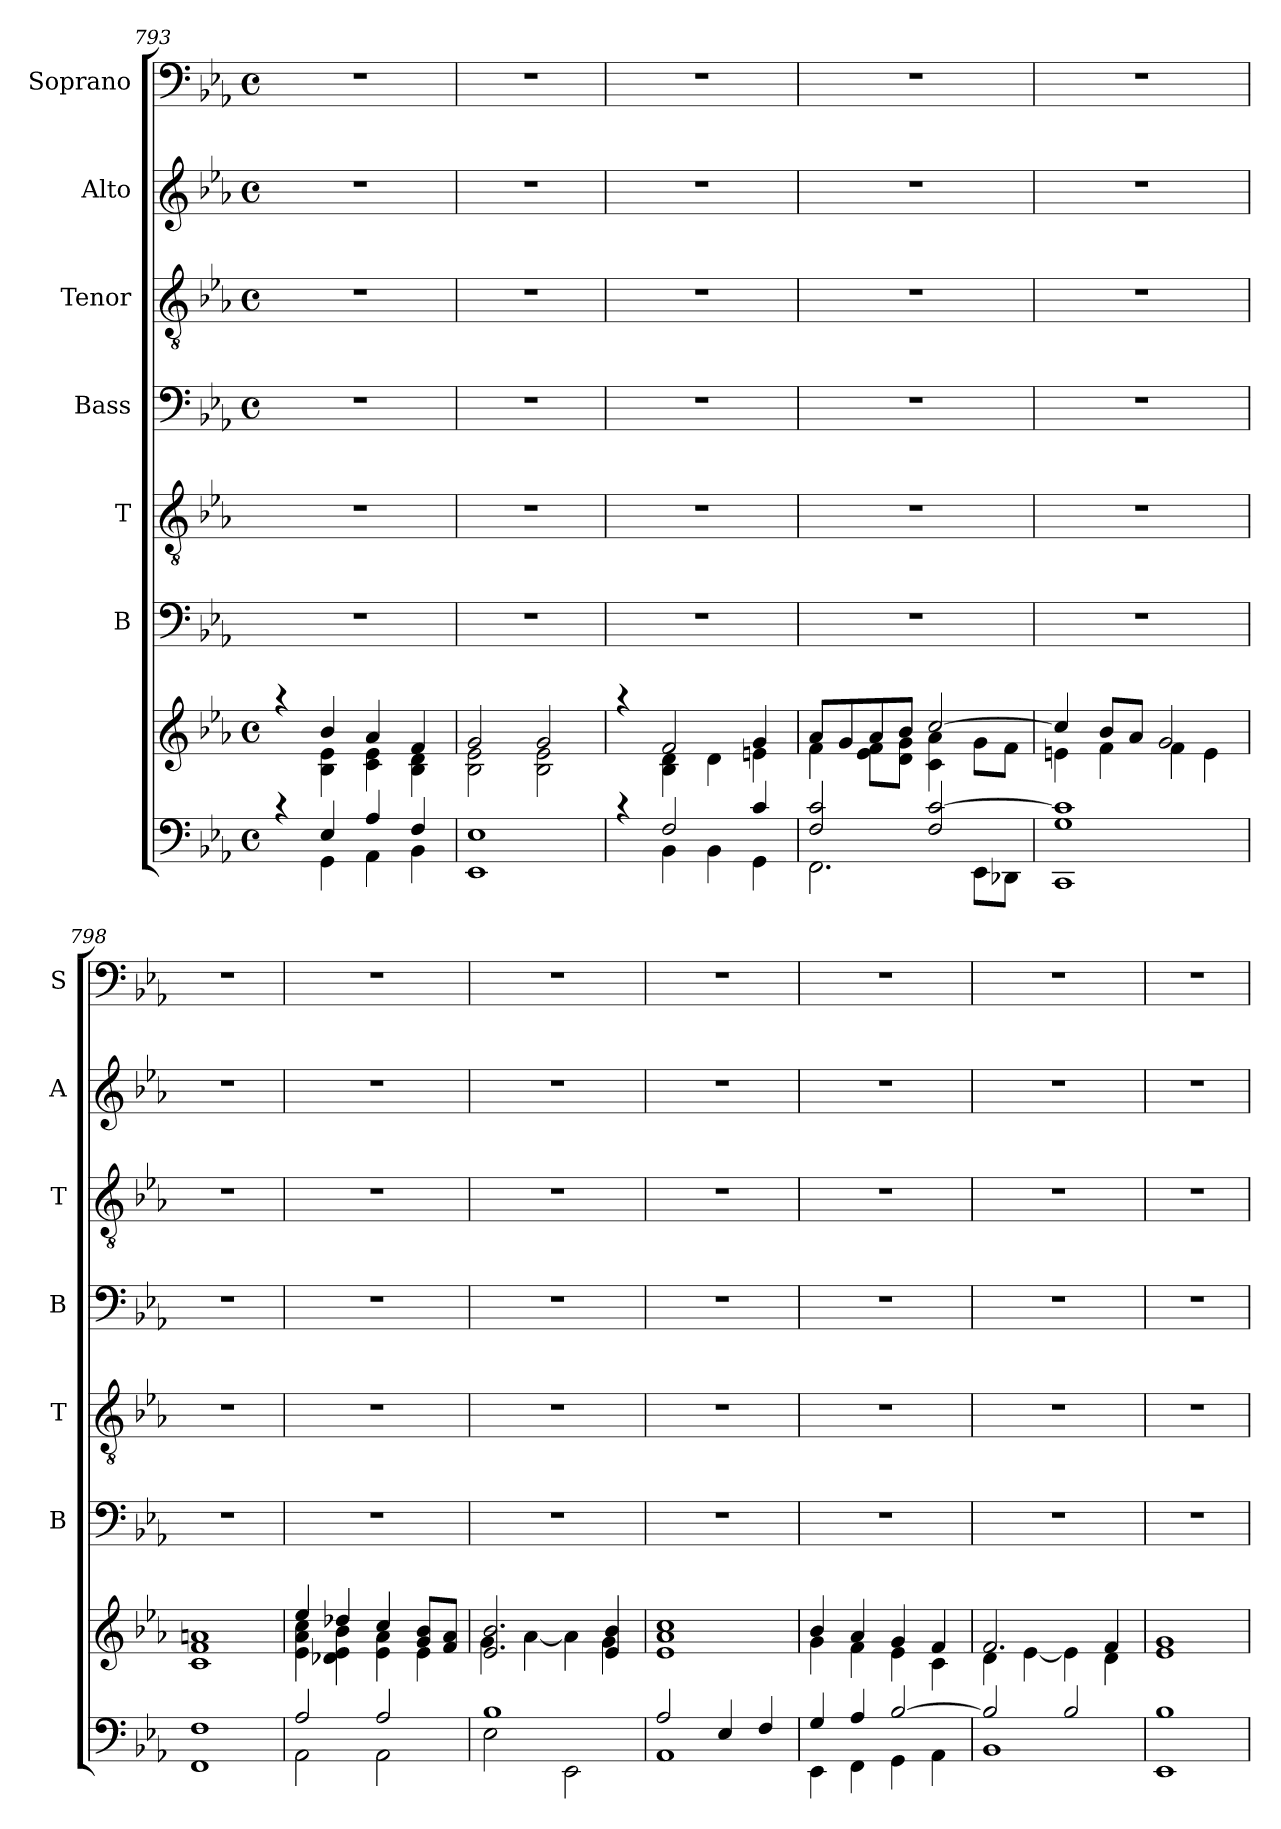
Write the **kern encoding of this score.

**kern	**kern	**kern	**kern	**kern	**kern	**kern	**kern
*part8	*part7	*part6	*part5	*part4	*part3	*part2	*part1
*staff8	*staff7	*staff6	*staff5	*staff4	*staff3	*staff2	*staff1
*	*	*I"B	*I"T	*I"Bass	*I"Tenor	*I"Alto	*I"Soprano
*	*	*I'B	*I'T	*I'B	*I'T	*I'A	*I'S
*clefF4	*clefG2	*clefF4	*clefGv2	*clefF4	*clefGv2	*clefG2	*clefF4
*k[b-e-a-]	*k[b-e-a-]	*k[b-e-a-]	*k[b-e-a-]	*k[b-e-a-]	*k[b-e-a-]	*k[b-e-a-]	*k[b-e-a-]
*E-:	*E-:	*E-:	*E-:	*E-:	*E-:	*E-:	*E-:
*M4/4	*M4/4	*	*	*M4/4	*M4/4	*M4/4	*M4/4
*met(c)	*met(c)	*	*	*met(c)	*met(c)	*met(c)	*met(c)
=793	=793	=793	=793	=793	=793	=793	=793
*^	*^	*	*	*	*	*	*
4rc	4ryy	4raa	4ryy	1r	1r	1r	1r	1r	1r
4E-/	4GG\	4b-/	4B-\ 4e-\	.	.	.	.	.	.
4A-/	4AA-\	4a-/	4c\ 4e-\	.	.	.	.	.	.
4F/	4BB-\	4f/	4B-\ 4d\	.	.	.	.	.	.
*v	*v	*	*	*	*	*	*	*	*
=794	=794	=794	=794	=794	=794	=794	=794	=794
1EE- 1E-	2g/	2B-\ 2e-\	1r	1r	1r	1r	1r	1r
.	2g/	2B-\ 2e-\	.	.	.	.	.	.
=795	=795	=795	=795	=795	=795	=795	=795	=795
*^	*	*	*	*	*	*	*	*
4rc	4ryy	4raa	4ryy	1r	1r	1r	1r	1r	1r
2F/	4BB-\	2f/	4B-\ 4d\	.	.	.	.	.	.
.	4BB-\	.	4d\	.	.	.	.	.	.
4c/	4GG\	4g/	4en\	.	.	.	.	.	.
=796	=796	=796	=796	=796	=796	=796	=796	=796	=796
2F/ 2c/	2.FF\	8a-/L	4f\	1r	1r	1r	1r	1r	1r
.	.	8g/	.	.	.	.	.	.	.
.	.	8a-/	8e-\ 8f\L	.	.	.	.	.	.
.	.	8b-/J	8d\ 8g\J	.	.	.	.	.	.
2F/ [<2c/	.	[<2cc/	4c\ 4a-\	.	.	.	.	.	.
.	8EE-\L	.	8g\L	.	.	.	.	.	.
.	8DD-X\J	.	8f\J	.	.	.	.	.	.
*v	*v	*	*	*	*	*	*	*	*
!!LO:LB:g=z
=797	=797	=797	=797	=797	=797	=797	=797	=797
1CC 1G 1c]	4cc/]	4en\	1r	1r	1r	1r	1r	1r
.	8b-/L	4f\	.	.	.	.	.	.
.	8a-/J	.	.	.	.	.	.	.
.	(2g/	4f\	.	.	.	.	.	.
.	.	4e\	.	.	.	.	.	.
*	*v	*v	*	*	*	*	*	*
=798	=798	=798	=798	=798	=798	=798	=798
1FF 1F	1c 1f 1an	1r	1r	1r	1r	1r	1r
=799	=799	=799	=799	=799	=799	=799	=799
*^	*^	*	*	*	*	*	*
2A-/	2AA-\	4ee-/	4e-\ 4a-\ 4cc\	1r	1r	1r	1r	1r	1r
.	.	4dd-X/	4d-X\ 4e-\ 4b-\	.	.	.	.	.	.
2A-/	2AA-\	4cc/	4e-\ 4a-\	.	.	.	.	.	.
.	.	8g/ 8b-/L	4e-\	.	.	.	.	.	.
.	.	8f/ 8a-/J	.	.	.	.	.	.	.
=800	=800	=800	=800	=800	=800	=800	=800	=800	=800
1B-	2E-\	2.e-/ 2.b-/	4g\	1r	1r	1r	1r	1r	1r
.	.	.	[<4a-\	.	.	.	.	.	.
.	2EE-\	.	4a-\]	.	.	.	.	.	.
.	.	4e-/ 4b-/	4g\	.	.	.	.	.	.
*	*	*v	*v	*	*	*	*	*	*
=801	=801	=801	=801	=801	=801	=801	=801	=801
2A-/	1AA-	1e- 1a- 1cc	1r	1r	1r	1r	1r	1r
4E-/	.	.	.	.	.	.	.	.
4F/	.	.	.	.	.	.	.	.
=802	=802	=802	=802	=802	=802	=802	=802	=802
*	*	*^	*	*	*	*	*	*
4G/	4EE-\	4b-/	4g\	1r	1r	1r	1r	1r	1r
4A-/	4FF\	4a-/	4f\	.	.	.	.	.	.
[>2B-/	4GG\	4g/	4e-\	.	.	.	.	.	.
.	4AA-\	4f/	4c\	.	.	.	.	.	.
!!LO:PB:g=z
=803	=803	=803	=803	=803	=803	=803	=803	=803	=803
2B-/]	1BB-	2.f/	4d\	1r	1r	1r	1r	1r	1r
.	.	.	[<4e-\	.	.	.	.	.	.
2B-/	.	.	4e-\]	.	.	.	.	.	.
.	.	4f/	4d\	.	.	.	.	.	.
*v	*v	*	*	*	*	*	*	*	*
*	*v	*v	*	*	*	*	*	*
=804	=804	=804	=804	=804	=804	=804	=804
1EE- 1B-	1e- 1g	1r	1r	1r	1r	1r	1r
=	=	=	=	=	=	=	=
*-	*-	*-	*-	*-	*-	*-	*-
